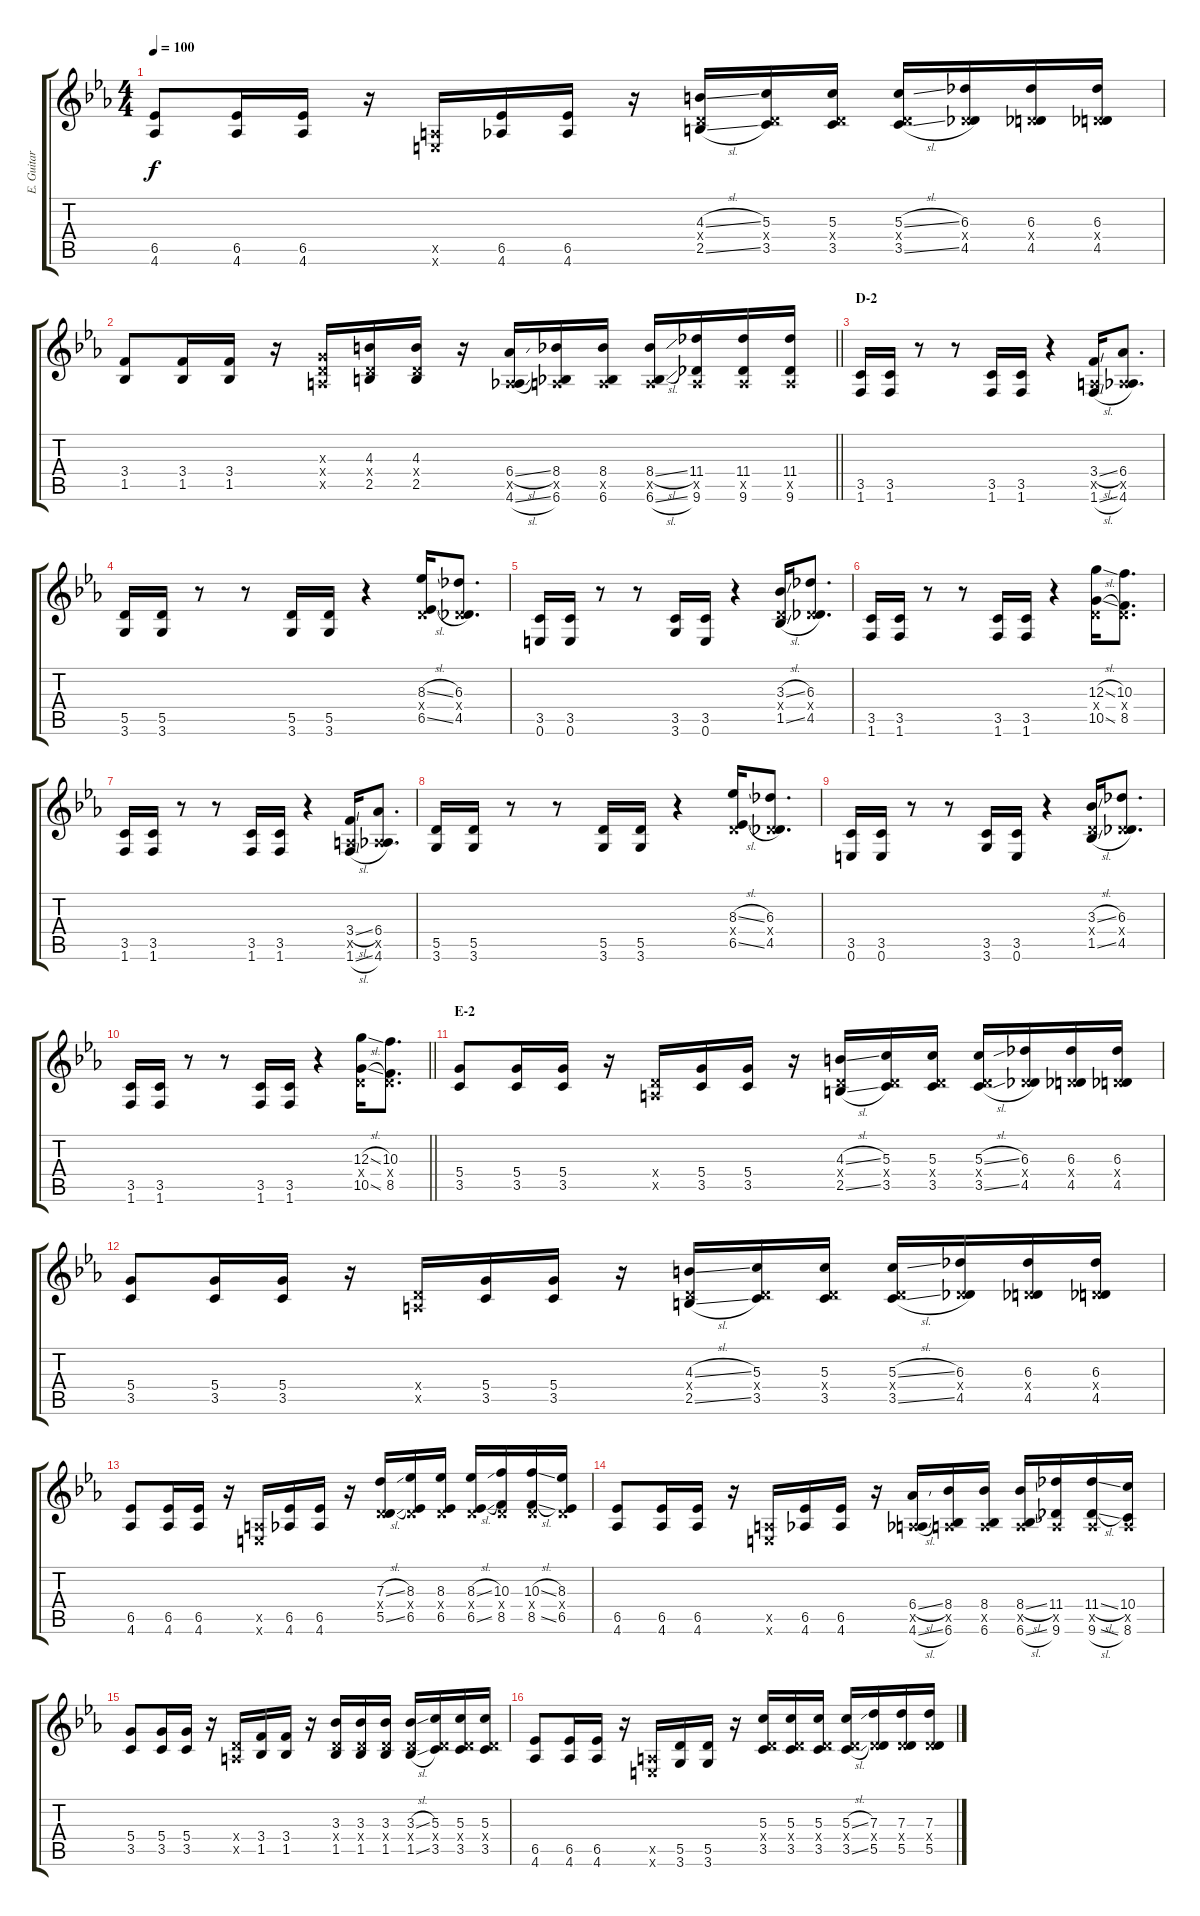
\track ("E. Guitar I" "E. Guitar ") {instrument overdrivenguitar}
\staff {score tabs}
\tuning (E4 B3 G3 D3 A2 E2) {hide}
\ts (4 4)
\tempo 100
\clef g2
\ks eb
(6.5 4.6).8{dy f} (6.5 4.6).16 (6.5 4.6).16 r.16 (0.5{x} 0.6{x}).16 (6.5 4.6).16 (6.5 4.6).16 r.16 (4.3{sl} 0.4{x} 2.5{sl}).16 (5.3 0.4{x} 3.5).16 (5.3 0.4{x} 3.5).16 (5.3{sl} 0.4{x} 3.5{sl}).16 (6.3 0.4{x} 4.5).16 (6.3 0.4{x} 4.5).16 (6.3 0.4{x} 4.5).16 |
\barLineRight lightlight
(3.4 1.5).8 (3.4 1.5).16 (3.4 1.5).16 r.16 (0.3{x} 0.4{x} 0.5{x}).16 (4.3 0.4{x} 2.5).16 (4.3 0.4{x} 2.5).16 r.16 (6.4{sl} 0.5{x} 4.6{sl}).16 (8.4 0.5{x} 6.6).16 (8.4 0.5{x} 6.6).16 (8.4{sl} 0.5{x} 6.6{sl}).16 (11.4 0.5{x} 9.6).16 (11.4 0.5{x} 9.6).16 (11.4 0.5{x} 9.6).16 |
\section ("" "D-2")
(3.5 1.6).16 (3.5 1.6).16 r.8 r.8 (3.5 1.6).16 (3.5 1.6).16 r.4 (3.4{sl} 0.5{x} 1.6{sl}).16 (6.4 0.5{x} 4.6).8{d} |
(5.5 3.6).16 (5.5 3.6).16 r.8 r.8 (5.5 3.6).16 (5.5 3.6).16 r.4 (8.3{sl} 0.4{x} 6.5{sl}).16 (6.3 0.4{x} 4.5).8{d} |
(3.5 0.6).16 (3.5 0.6).16 r.8 r.8 (3.5 3.6).16 (3.5 0.6).16 r.4 (3.3{sl} 0.4{x} 1.5{sl}).16 (6.3 0.4{x} 4.5).8{d} |
(3.5 1.6).16 (3.5 1.6).16 r.8 r.8 (3.5 1.6).16 (3.5 1.6).16 r.4 (12.3{sl} 0.4{x} 10.5{sl}).16 (10.3 0.4{x} 8.5).8{d} |
(3.5 1.6).16 (3.5 1.6).16 r.8 r.8 (3.5 1.6).16 (3.5 1.6).16 r.4 (3.4{sl} 0.5{x} 1.6{sl}).16 (6.4 0.5{x} 4.6).8{d} |
(5.5 3.6).16 (5.5 3.6).16 r.8 r.8 (5.5 3.6).16 (5.5 3.6).16 r.4 (8.3{sl} 0.4{x} 6.5{sl}).16 (6.3 0.4{x} 4.5).8{d} |
(3.5 0.6).16 (3.5 0.6).16 r.8 r.8 (3.5 3.6).16 (3.5 0.6).16 r.4 (3.3{sl} 0.4{x} 1.5{sl}).16 (6.3 0.4{x} 4.5).8{d} |
\barLineRight lightlight
(3.5 1.6).16 (3.5 1.6).16 r.8 r.8 (3.5 1.6).16 (3.5 1.6).16 r.4 (12.3{sl} 0.4{x} 10.5{sl}).16 (10.3 0.4{x} 8.5).8{d} |
\section ("" "E-2")
(5.4 3.5).8 (5.4 3.5).16 (5.4 3.5).16 r.16 (0.4{x} 0.5{x}).16 (5.4 3.5).16 (5.4 3.5).16 r.16 (4.3{sl} 0.4{x} 2.5{sl}).16 (5.3 0.4{x} 3.5).16 (5.3 0.4{x} 3.5).16 (5.3{sl} 0.4{x} 3.5{sl}).16 (6.3 0.4{x} 4.5).16 (6.3 0.4{x} 4.5).16 (6.3 0.4{x} 4.5).16 |
(5.4 3.5).8 (5.4 3.5).16 (5.4 3.5).16 r.16 (0.4{x} 0.5{x}).16 (5.4 3.5).16 (5.4 3.5).16 r.16 (4.3{sl} 0.4{x} 2.5{sl}).16 (5.3 0.4{x} 3.5).16 (5.3 0.4{x} 3.5).16 (5.3{sl} 0.4{x} 3.5{sl}).16 (6.3 0.4{x} 4.5).16 (6.3 0.4{x} 4.5).16 (6.3 0.4{x} 4.5).16 |
(6.5 4.6).8 (6.5 4.6).16 (6.5 4.6).16 r.16 (0.5{x} 0.6{x}).16 (6.5 4.6).16 (6.5 4.6).16 r.16 (7.3{sl} 0.4{x} 5.5{sl}).16 (8.3 0.4{x} 6.5).16 (8.3 0.4{x} 6.5).16 (8.3{sl} 0.4{x} 6.5{sl}).16 (10.3 0.4{x} 8.5).16 (10.3{sl} 0.4{x} 8.5{sl}).16 (8.3 0.4{x} 6.5).16 |
(6.5 4.6).8 (6.5 4.6).16 (6.5 4.6).16 r.16 (0.5{x} 0.6{x}).16 (6.5 4.6).16 (6.5 4.6).16 r.16 (6.4{sl} 0.5{x} 4.6{sl}).16 (8.4 0.5{x} 6.6).16 (8.4 0.5{x} 6.6).16 (8.4{sl} 0.5{x} 6.6{sl}).16 (11.4 0.5{x} 9.6).16 (11.4{sl} 0.5{x} 9.6{sl}).16 (10.4 0.5{x} 8.6).16 |
(5.4 3.5).8 (5.4 3.5).16 (5.4 3.5).16 r.16 (0.4{x} 0.5{x}).16 (3.4 1.5).16 (3.4 1.5).16 r.16 (3.3 0.4{x} 1.5).16 (3.3 0.4{x} 1.5).16 (3.3 0.4{x} 1.5).16 (3.3{sl} 0.4{x} 1.5{sl}).16 (5.3 0.4{x} 3.5).16 (5.3 0.4{x} 3.5).16 (5.3 0.4{x} 3.5).16 |
(6.5 4.6).8 (6.5 4.6).16 (6.5 4.6).16 r.16 (0.5{x} 0.6{x}).16 (5.5 3.6).16 (5.5 3.6).16 r.16 (5.3 0.4{x} 3.5).16 (5.3 0.4{x} 3.5).16 (5.3 0.4{x} 3.5).16 (5.3{sl} 0.4{x} 3.5{sl}).16 (7.3 0.4{x} 5.5).16 (7.3 0.4{x} 5.5).16 (7.3 0.4{x} 5.5).16
